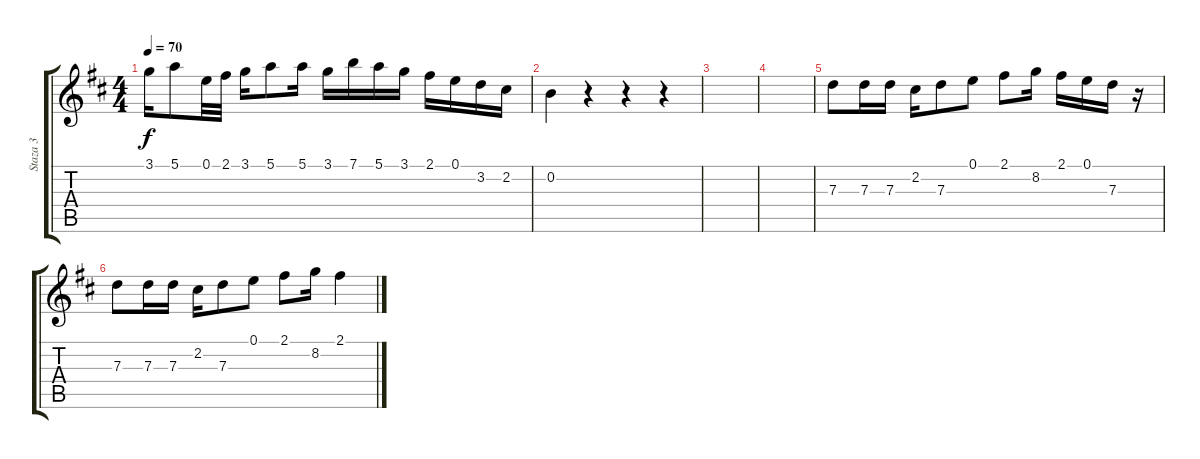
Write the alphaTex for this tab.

\track ("Staza 3" "Staza 3") {instrument overdrivenguitar}
\staff {score tabs}
\tuning (E4 B3 G3 D3 A2 E2) {hide}
\ts (4 4)
\tempo 70
\clef g2
\ks bminor
3.1.16{dy f} 5.1.8 0.1.32 2.1.32 3.1.16 5.1.8 5.1.16 3.1.16 7.1.16 5.1.16 3.1.16 2.1.16 0.1.16 3.2.16 2.2.16 |
0.2.4 r.4 r.4 r.4 |
|
|
7.3.8 7.3.16 7.3.16 2.2.16 7.3.8 0.1.8 2.1.8 8.2.16 2.1.16 0.1.16 7.3.16 r.16 |
7.3.8 7.3.16 7.3.16 2.2.16 7.3.8 0.1.8 2.1.8 8.2.16 2.1.4
